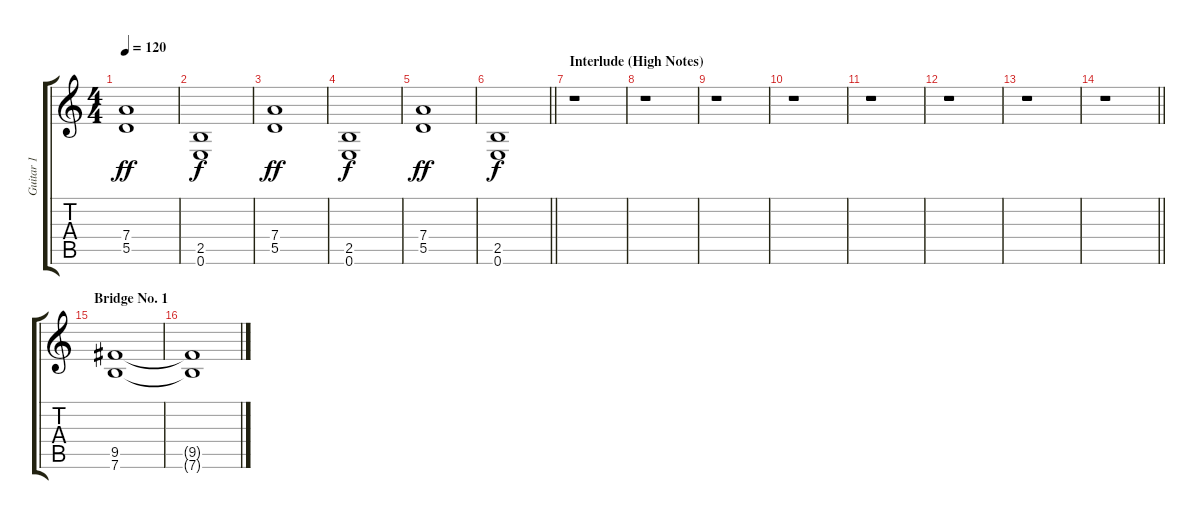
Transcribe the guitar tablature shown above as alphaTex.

\track ("Guitar 1" "Guitar 1") {instrument overdrivenguitar}
\staff {score tabs}
\tuning (E4 B3 G3 D3 A2 E2) {hide}
\ts (4 4)
\tempo 120
\clef g2
\ks c
(7.4 5.5).1{dy ff} |
(2.5 0.6).1{dy f} |
(7.4 5.5).1{dy ff} |
(2.5 0.6).1{dy f} |
(7.4 5.5).1{dy ff} |
\barLineRight lightlight
(2.5 0.6).1{dy f} |
\section ("" "Interlude (High Notes)")
r.1 |
r.1 |
r.1 |
r.1 |
r.1 |
r.1 |
r.1 |
\barLineRight lightlight
r.1 |
\section ("" "Bridge No. 1")
(9.5 7.6).1 |
(9.5{t} 7.6{t}).1
